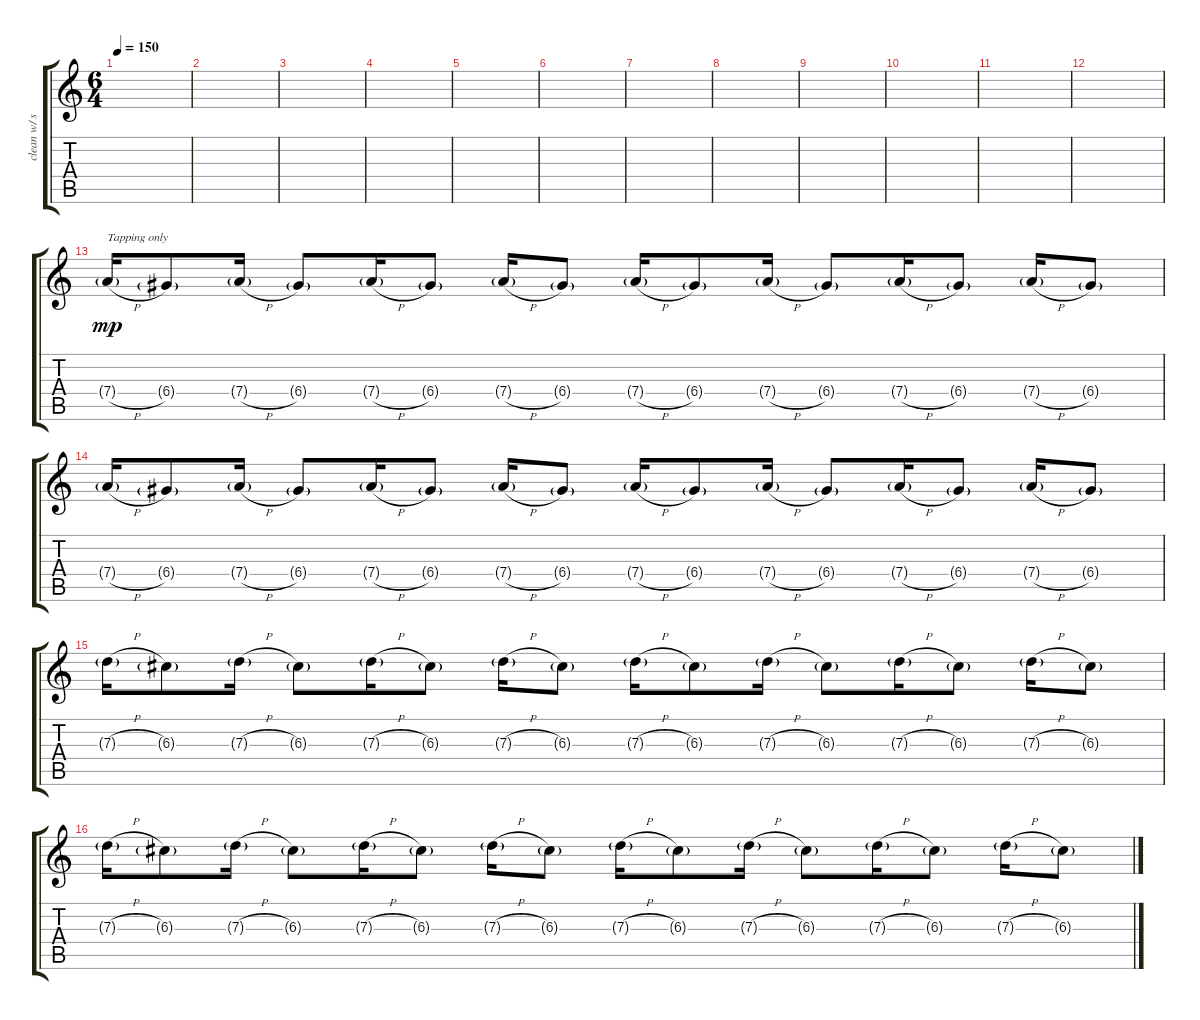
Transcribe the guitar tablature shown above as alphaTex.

\track ("clean w/ space echo reverb" "clean w/ s") {instrument electricguitarjazz}
\staff {score tabs}
\tuning (E4 B3 G3 D3 A2 E2) {hide}
\ts (6 4)
\tempo 150
\clef g2
\ks c
|
|
|
|
|
|
|
|
|
|
|
|
7.4{h g}.16{txt "Tapping only" dy mp} 6.4{g}.8 7.4{h g}.16 6.4{g}.8 7.4{h g}.16 6.4{g}.8 7.4{h g}.16 6.4{g}.8 7.4{h g}.16 6.4{g}.8 7.4{h g}.16 6.4{g}.8 7.4{h g}.16 6.4{g}.8 7.4{h g}.16 6.4{g}.8 |
7.4{h g}.16 6.4{g}.8 7.4{h g}.16 6.4{g}.8 7.4{h g}.16 6.4{g}.8 7.4{h g}.16 6.4{g}.8 7.4{h g}.16 6.4{g}.8 7.4{h g}.16 6.4{g}.8 7.4{h g}.16 6.4{g}.8 7.4{h g}.16 6.4{g}.8 |
7.3{h g}.16 6.3{g}.8 7.3{h g}.16 6.3{g}.8 7.3{h g}.16 6.3{g}.8 7.3{h g}.16 6.3{g}.8 7.3{h g}.16 6.3{g}.8 7.3{h g}.16 6.3{g}.8 7.3{h g}.16 6.3{g}.8 7.3{h g}.16 6.3{g}.8 |
7.3{h g}.16 6.3{g}.8 7.3{h g}.16 6.3{g}.8 7.3{h g}.16 6.3{g}.8 7.3{h g}.16 6.3{g}.8 7.3{h g}.16 6.3{g}.8 7.3{h g}.16 6.3{g}.8 7.3{h g}.16 6.3{g}.8 7.3{h g}.16 6.3{g}.8
